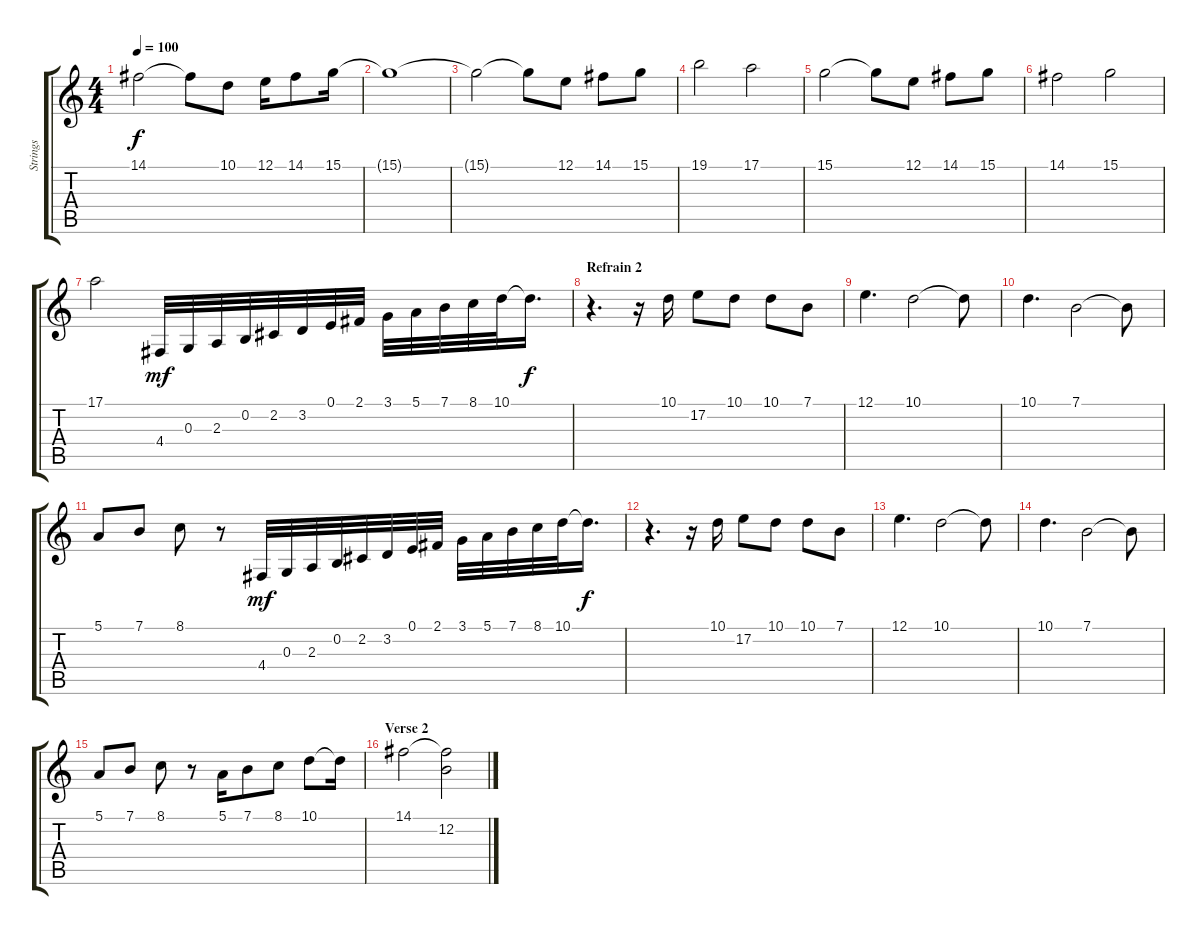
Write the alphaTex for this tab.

\track ("Strings" "Strings") {instrument tremolostrings}
\staff {score tabs}
\tuning (E4 B3 G3 D3 A2 E2) {hide}
\ts (4 4)
\tempo 100
\clef g2
\ks c
14.1{t}.2{dy f} 14.1{t}.8 10.1.8 12.1.16 14.1.8 15.1.16 |
15.1{t}.1 |
15.1{t}.2 15.1{t}.8 12.1.8 14.1.8 15.1.8 |
19.1.2 17.1.2 |
15.1.2 15.1{t}.8 12.1.8 14.1.8 15.1.8 |
14.1.2 15.1.2 |
17.1.2 4.4.32{dy mf} 0.3.32 2.3.32 0.2.32 2.2.32 3.2.32 0.1.32 2.1.32 3.1.32 5.1.32 7.1.32 8.1.32 10.1.32 10.1{t}.16{d dy f} |
\section ("" "Refrain 2")
r.4{d} r.16 10.1.16 17.2.8 10.1.8 10.1.8 7.1.8 |
12.1.4{d} 10.1.2 10.1{t}.8 |
10.1.4{d} 7.1.2 7.1{t}.8 |
5.1.8 7.1.8 8.1.8 r.8 4.4.32{dy mf} 0.3.32 2.3.32 0.2.32 2.2.32 3.2.32 0.1.32 2.1.32 3.1.32 5.1.32 7.1.32 8.1.32 10.1.32 10.1{t}.16{d dy f} |
r.4{d} r.16 10.1.16 17.2.8 10.1.8 10.1.8 7.1.8 |
12.1.4{d} 10.1.2 10.1{t}.8 |
10.1.4{d} 7.1.2 7.1{t}.8 |
5.1.8 7.1.8 8.1.8 r.8 5.1.16 7.1.8 8.1.8 10.1.8 10.1{t}.16 |
\section ("" "Verse 2")
14.1.2 (14.1{t} 12.2).2
